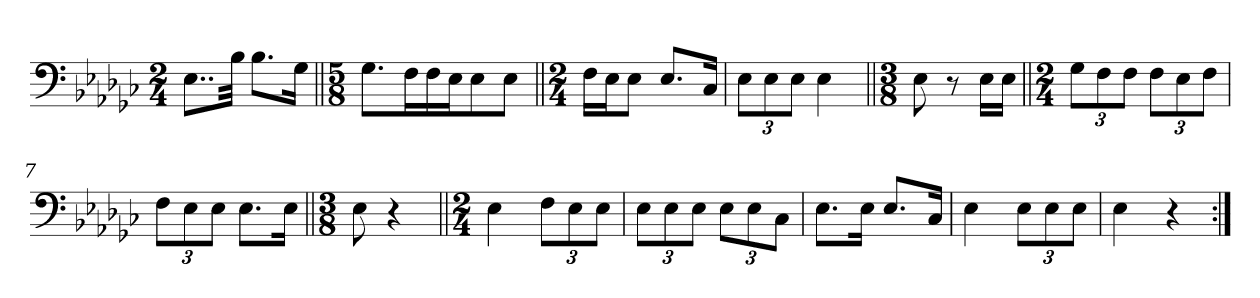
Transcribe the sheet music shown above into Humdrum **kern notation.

**kern
*part1
*staff1
*clefF4
*k[b-e-a-d-g-c-]
*M2/4
=1
8..E-\L
32B-\Jkk
8.B-\L
16G-\Jk
=2||
*M5/8
8.G-\L
16F\L
16F\
16E-\J
8E-\
8E-\J
=3||
*M2/4
16F\LL
16E-\J
8E-\J
8.E-/L
16C-/Jk
=4
12E-\L
12E-\
12E-\J
4E-\
=5||
*M3/8
8E-\
8r
16E-\LL
16E-\JJ
=6||
*M2/4
12G-\L
12F\
12F\J
12F\L
12E-\
12F\J
=7
12F\L
12E-\
12E-\J
8.E-\L
16E-\Jk
=8||
*M3/8
8E-\
4r
=9||
*M2/4
4E-\
12F\L
12E-\
12E-\J
=10
12E-\L
12E-\
12E-\J
12E-\L
12E-\
12C-\J
=11
8.E-\L
16E-\Jk
8.E-/L
16C-/Jk
=12
4E-\
12E-\L
12E-\
12E-\J
=13
4E-\
4r
=:|!
*-
